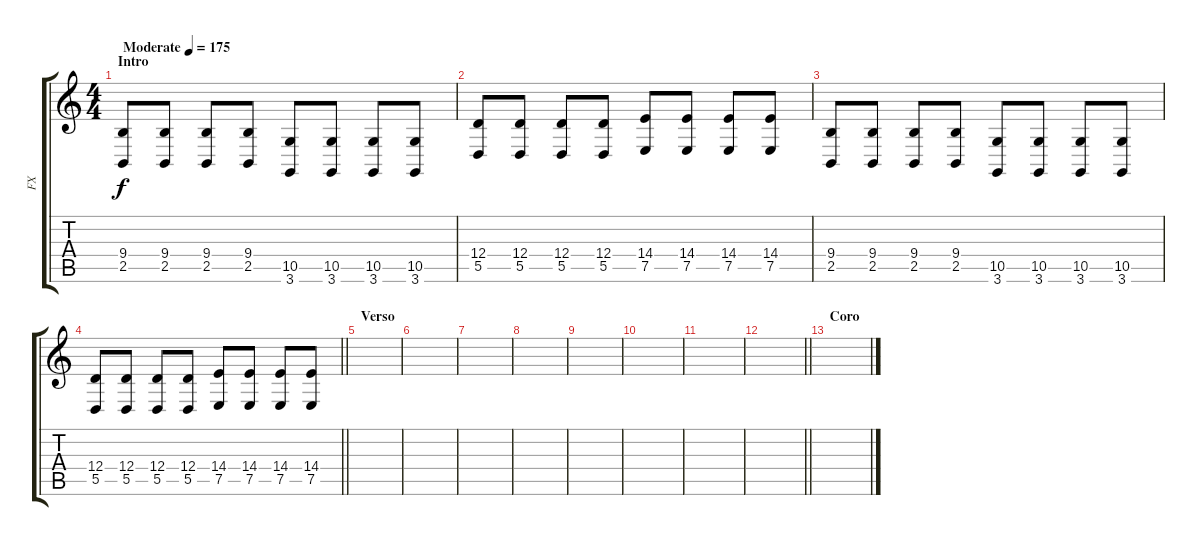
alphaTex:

\track ("FX" "FX") {instrument lead6voice}
\staff {score tabs}
\tuning (E4 B3 G3 D3 A2 E2) {hide}
\ts (4 4)
\section ("" "Intro")
\tempo (175 "Moderate")
\clef g2
\ks c
(9.4 2.5).8{dy f volume 6 instrument lead6voice} (9.4 2.5).8 (9.4 2.5).8 (9.4 2.5).8 (10.5 3.6).8 (10.5 3.6).8 (10.5 3.6).8 (10.5 3.6).8 |
(12.4 5.5).8{volume 9} (12.4 5.5).8 (12.4 5.5).8 (12.4 5.5).8 (14.4 7.5).8 (14.4 7.5).8 (14.4 7.5).8 (14.4 7.5).8 |
(9.4 2.5).8{volume 16} (9.4 2.5).8 (9.4 2.5).8 (9.4 2.5).8 (10.5 3.6).8 (10.5 3.6).8 (10.5 3.6).8 (10.5 3.6).8 |
\barLineRight lightlight
(12.4 5.5).8 (12.4 5.5).8 (12.4 5.5).8 (12.4 5.5).8 (14.4 7.5).8 (14.4 7.5).8 (14.4 7.5).8 (14.4 7.5).8 |
\section ("" "Verso")
|
|
|
|
|
|
|
\barLineRight lightlight
|
\section ("" "Coro")
